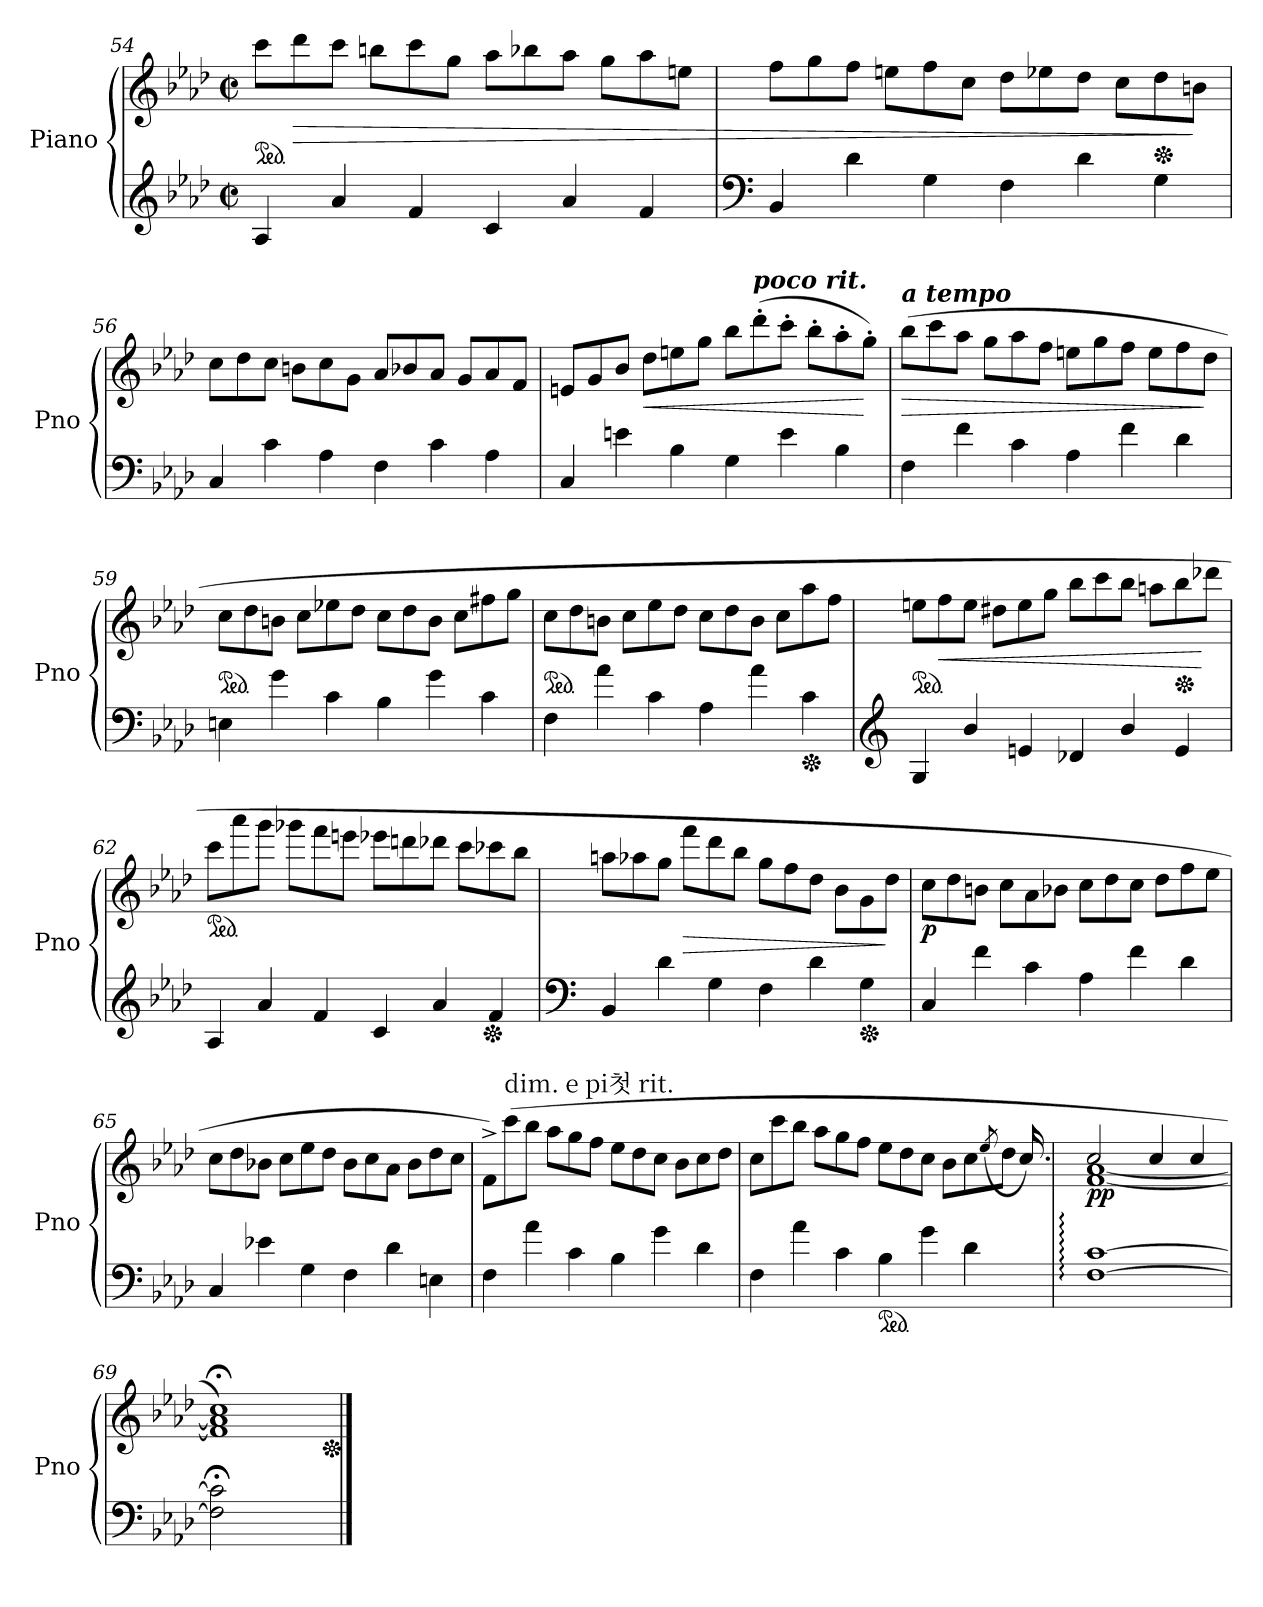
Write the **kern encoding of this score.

**kern	**kern	**dynam
*part1	*part1	*part1
*staff2	*staff1	*staff1/2
*I"Piano	*	*
*I'Pno	*	*
!!LO:LB:g=z
*clefG2	*clefG2	*
*k[b-e-a-d-]	*k[b-e-a-d-]	*
*M4/4	*M4/4	*
*met(c|)	*met(c|)	*
*Xtuplet	*	*
*	*ped	*
*	*Xtuplet	*
=54	=54	=54
6A-/	12ccc\L	.
!	!	!LO:HP:b
.	12ddd-\	>
6a-/	12ccc\J	.
.	12bbn\L	.
6f/	12ccc\	.
.	12gg\J	.
6c/	12aa-\L	.
.	12bb-X\	.
6a-/	12aa-\J	.
.	12gg\L	.
6f/	12aa-\	.
.	12een\J	.
=55	=55	=55
*clefF4	*	*
6BB-/	12ff\L	.
.	12gg\	.
6d-\	12ff\J	.
.	12een\L	.
6G\	12ff\	.
.	12cc\J	.
6F\	12dd-\L	.
.	12ee-X\	.
6d-\	12dd-\J	.
.	12cc\L	.
*	*Xped	*
6G\	12dd-\	.
.	12bn\J	]
=56	=56	=56
6C/	12cc\L	.
.	12dd-\	.
6c\	12cc\J	.
.	12bn\L	.
6A-\	12cc\	.
.	12g\J	.
6F\	12a-/L	.
.	12b-X/	.
6c\	12a-/J	.
.	12g/L	.
6A-\	12a-/	.
.	12f/J	.
!!LO:LB:g=z
=57	=57	=57
6C/	12en/L	.
.	12g/	.
6en\	12b-/J	.
!	!	!LO:HP:b
.	12dd-\L	<
6B-\	12een\	.
.	12gg\J	.
6G\	12bb-\L	.
!	!LO:TX:a:Bi:t=poco rit.	!
.	(12ddd-'\	.
6e\	12ccc'\J	.
.	12bb-'\L	.
6B-\	12aa-'\	.
.	12gg'\J)	[
=58	=58	=58
!	!LO:TX:a:Bi:t=a tempo	!
!	!	!LO:HP:b
6F\	(12bb-\L	>
.	12ccc\	.
6f\	12aa-\J	.
.	12gg\L	.
6c\	12aa-\	.
.	12ff\J	.
6A-\	12een\L	.
.	12gg\	.
6f\	12ff\J	.
.	12ee\L	.
6d-\	12ff\	.
.	12dd-\J	]
=59	=59	=59
*	*ped	*
6En\	12cc\L	.
.	12dd-\	.
6g\	12bn\J	.
.	12cc\L	.
6c\	12ee-X\	.
.	12dd-\J	.
6B-\	12cc\L	.
.	12dd-\	.
6g\	12b\J	.
.	12cc\L	.
6c\	12ff#X\	.
.	12gg\J	.
!!LO:LB:g=z
=60	=60	=60
*	*ped	*
6F\	12cc\L	.
.	12dd-\	.
6a-\	12bn\J	.
.	12cc\L	.
6c\	12ee-\	.
.	12dd-\J	.
6A-\	12cc\L	.
.	12dd-\	.
6a-\	12b\J	.
.	12cc\L	.
*Xped	*	*
6c\	12aa-\	.
.	12ff\J	.
=61	=61	=61
*clefG2	*	*
*	*ped	*
6G/	12een\L	.
!	!	!LO:HP:b
.	12ff\	<
6b-/	12ee\J	.
.	12dd#X\L	.
6en/	12ee\	.
.	12gg\J	.
6d-X/	12bb-\L	.
.	12ccc\	.
6b-/	12bb-\J	.
.	12aan\L	.
*	*Xped	*
6e/	12bb-\	.
.	12ddd-X\J	[
=62	=62	=62
*	*ped	*
!	!	!LO:DY:b
6A-/	12ccc\L	other-dynamics
.	12aaa-\	.
6a-/	12ggg\J	.
.	12ggg-X\L	.
6f/	12fff\	.
.	12eeen\J	.
6c/	12eee-X\L	.
.	12dddn\	.
6a-/	12ddd-X\J	.
.	12ccc\L	.
*Xped	*	*
6f/	12ccc-X\	.
.	12bb-\J	.
!!LO:PB:g=z
=63	=63	=63
*clefF4	*	*
6BB-/	12aan\L	.
.	12aa-X\	.
6d-\	12gg\J	.
!	!	!LO:HP:b
.	12fff\L	>
6G\	12ddd-\	.
.	12bb-\J	.
6F\	12gg\L	.
.	12ff\	.
6d-\	12dd-\J	.
.	12b-\L	.
*Xped	*	*
6G\	12g\	.
.	12dd-\J	]
=64	=64	=64
!	!	!LO:DY:b
6C/	12cc\L	p
.	12dd-\	.
6f\	12bn\J	.
.	12cc\L	.
6c\	12a-\	.
.	12b-X\J	.
6A-\	12cc\L	.
.	12dd-\	.
6f\	12cc\J	.
.	12dd-\L	.
6d-\	12ff\	.
.	12ee-\J	.
=65	=65	=65
6C/	12cc\L	.
.	12dd-\	.
6e-X\	12b-X\J	.
.	12cc\L	.
6G\	12ee-\	.
.	12dd-\J	.
6F\	12b-\L	.
.	12cc\	.
6d-\	12a-\J	.
.	12b-\L	.
6En\	12dd-\	.
.	12cc\J	.
!!LO:LB:g=z
=66	=66	=66
6F\	12f^\L)	.
!	!LO:TX:a:Bi:t=dim. e pi첫 rit.	!
.	(12ccc\	.
6a-\	12bb-\J	.
.	12aa-\L	.
6c\	12gg\	.
.	12ff\J	.
6B-\	12ee-\L	.
.	12dd-\	.
6g\	12cc\J	.
.	12b-\L	.
6d-\	12cc\	.
.	12dd-\J	.
!!LO:LB:g=z
=67	=67	=67
*	*^	*
6F\	12cc\L	2..ryy	.
.	12ccc\	.	.
6a-\	12bb-\J	.	.
.	12aa-\L	.	.
6c\	12gg\	.	.
.	12ff\J	.	.
*ped	*	*	*
6B-\	12ee-\L	.	.
.	12dd-\	.	.
6g\	12cc\J	.	.
.	12b-\L	.	.
6d-\	12cc\	.	.
.	.	24.ryy	.
.	(>8qee-/	.	.
.	12dd-\J	.	.
.	.	24.cc/)	.
=68	=68	=68	=68
*^	*	*	*
!	!	!	!	!LO:DY:b
[1F [1c	1Fyy: 1cyy: 1fyy: 1a-yy: 1ccyy:	2cc/	[1f [1a-	pp
.	.	4cc/	.	.
.	.	4cc/	.	.
*v	*v	*	*	*
=69	=69	=69	=69
4%3F];< 4%3c];<	1cc;<)	1f] 1a-]	.
4ryy	.	.	.
*	*v	*v	*
*	*Xped	*
==	==	==
*-	*-	*-
